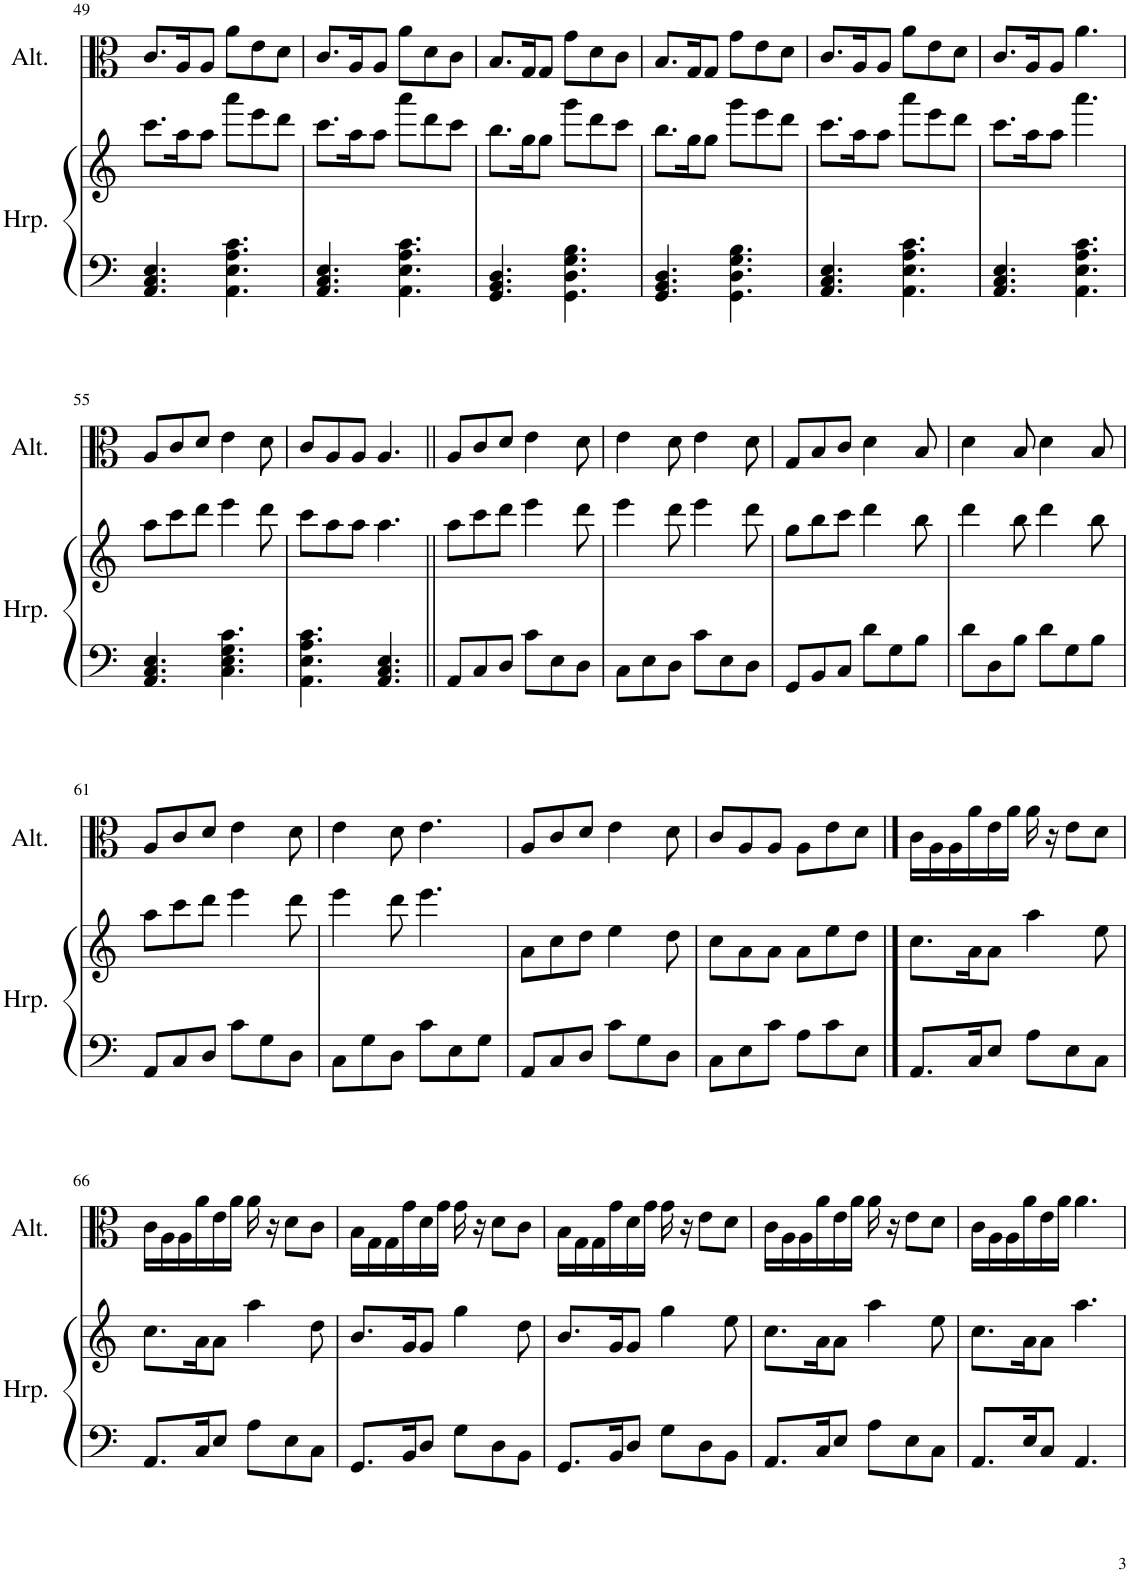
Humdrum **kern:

**kern	**kern	**kern
*part2	*part2	*part1
*staff3	*staff2	*staff1
*I"Harpe	*	*I"Alto
*I'Hrp.	*	*I'Alt.
!!LO:PB:g=z
*clefF4	*clefG2	*clefC3
*k[]	*k[]	*k[]
*M6/8	*M6/8	*M6/8
=49	=49	=49
4.AA/ 4.C/ 4.E/	8.ccc\L	8.c/L
.	16aa\K	16A/K
.	8aa\J	8A/J
4.AA\ 4.E\ 4.A\ 4.c\	8aaa\L	8a\L
.	8eee\	8e\
.	8ddd\J	8d\J
=50	=50	=50
4.AA/ 4.C/ 4.E/	8.ccc\L	8.c/L
.	16aa\K	16A/K
.	8aa\J	8A/J
4.AA\ 4.E\ 4.A\ 4.c\	8aaa\L	8a\L
.	8ddd\	8d\
.	8ccc\J	8c\J
=51	=51	=51
4.GG/ 4.BB/ 4.D/	8.bb\L	8.B/L
.	16gg\K	16G/K
.	8gg\J	8G/J
4.GG\ 4.D\ 4.G\ 4.B\	8ggg\L	8g\L
.	8ddd\	8d\
.	8ccc\J	8c\J
=52	=52	=52
4.GG/ 4.BB/ 4.D/	8.bb\L	8.B/L
.	16gg\K	16G/K
.	8gg\J	8G/J
4.GG\ 4.D\ 4.G\ 4.B\	8ggg\L	8g\L
.	8eee\	8e\
.	8ddd\J	8d\J
=53	=53	=53
4.AA/ 4.C/ 4.E/	8.ccc\L	8.c/L
.	16aa\K	16A/K
.	8aa\J	8A/J
4.AA\ 4.E\ 4.A\ 4.c\	8aaa\L	8a\L
.	8eee\	8e\
.	8ddd\J	8d\J
=54	=54	=54
4.AA/ 4.C/ 4.E/	8.ccc\L	8.c/L
.	16aa\K	16A/K
.	8aa\J	8A/J
4.AA\ 4.E\ 4.A\ 4.c\	4.aaa\	4.a\
!!LO:LB:g=z
=55	=55	=55
4.AA/ 4.C/ 4.E/	8aa\L	8A/L
.	8ccc\	8c/
.	8ddd\J	8d/J
4.C\ 4.E\ 4.G\ 4.c\	4eee\	4e\
.	8ddd\	8d\
=56	=56	=56
4.AA\ 4.E\ 4.A\ 4.c\	8ccc\L	8c/L
.	8aa\	8A/
.	8aa\J	8A/J
4.AA/ 4.C/ 4.E/	4.aa\	4.A/
=57||	=57||	=57||
8AA/L	8aa\L	8A/L
8C/	8ccc\	8c/
8D/J	8ddd\J	8d/J
8c\L	4eee\	4e\
8E\	.	.
8D\J	8ddd\	8d\
=58	=58	=58
8C\L	4eee\	4e\
8E\	.	.
8D\J	8ddd\	8d\
8c\L	4eee\	4e\
8E\	.	.
8D\J	8ddd\	8d\
=59	=59	=59
8GG/L	8gg\L	8G/L
8BB/	8bb\	8B/
8C/J	8ccc\J	8c/J
8d\L	4ddd\	4d\
8G\	.	.
8B\J	8bb\	8B/
=60	=60	=60
8d\L	4ddd\	4d\
8D\	.	.
8B\J	8bb\	8B/
8d\L	4ddd\	4d\
8G\	.	.
8B\J	8bb\	8B/
!!LO:LB:g=z
=61	=61	=61
8AA/L	8aa\L	8A/L
8C/	8ccc\	8c/
8D/J	8ddd\J	8d/J
8c\L	4eee\	4e\
8G\	.	.
8D\J	8ddd\	8d\
=62	=62	=62
8C\L	4eee\	4e\
8G\	.	.
8D\J	8ddd\	8d\
8c\L	4.eee\	4.e\
8E\	.	.
8G\J	.	.
=63	=63	=63
8AA/L	8a\L	8A/L
8C/	8cc\	8c/
8D/J	8dd\J	8d/J
8c\L	4ee\	4e\
8G\	.	.
8D\J	8dd\	8d\
=64	=64	=64
8C\L	8cc\L	8c/L
8E\	8a\	8A/
8c\J	8a\J	8A/J
8A\L	8a\L	8A\L
8c\	8ee\	8e\
8E\J	8dd\J	8d\J
==65	==65	==65
8.AA/L	8.cc\L	16c\LL
.	.	16A\
.	.	16A\
16C/K	16a\K	16a\
8E/J	8a\J	16e\
.	.	16a\JJ
8A\L	4aa\	16a\
.	.	16r
8E\	.	8e\L
8C\J	8ee\	8d\J
!!LO:LB:g=z
=66	=66	=66
8.AA/L	8.cc\L	16c\LL
.	.	16A\
.	.	16A\
16C/K	16a\K	16a\
8E/J	8a\J	16e\
.	.	16a\JJ
8A\L	4aa\	16a\
.	.	16r
8E\	.	8d\L
8C\J	8dd\	8c\J
=67	=67	=67
8.GG/L	8.b/L	16B\LL
.	.	16G\
.	.	16G\
16BB/K	16g/K	16g\
8D/J	8g/J	16d\
.	.	16g\JJ
8G\L	4gg\	16g\
.	.	16r
8D\	.	8d\L
8BB\J	8dd\	8c\J
=68	=68	=68
8.GG/L	8.b/L	16B\LL
.	.	16G\
.	.	16G\
16BB/K	16g/K	16g\
8D/J	8g/J	16d\
.	.	16g\JJ
8G\L	4gg\	16g\
.	.	16r
8D\	.	8e\L
8BB\J	8ee\	8d\J
=69	=69	=69
8.AA/L	8.cc\L	16c\LL
.	.	16A\
.	.	16A\
16C/K	16a\K	16a\
8E/J	8a\J	16e\
.	.	16a\JJ
8A\L	4aa\	16a\
.	.	16r
8E\	.	8e\L
8C\J	8ee\	8d\J
=70	=70	=70
8.AA/L	8.cc\L	16c\LL
.	.	16A\
.	.	16A\
16E/K	16a\K	16a\
8C/J	8a\J	16e\
.	.	16a\JJ
4.AA/	4.aa\	4.a\
=	=	=
*-	*-	*-
